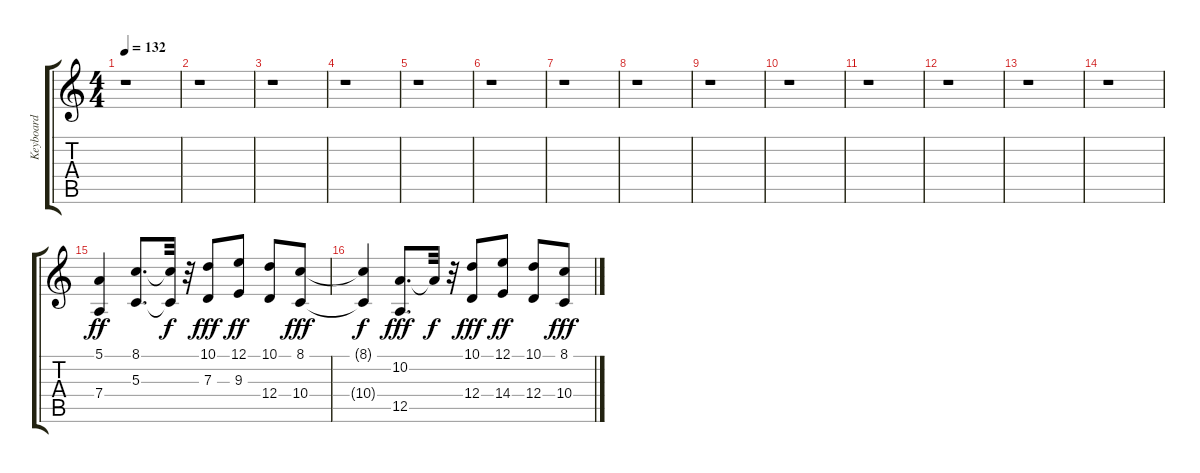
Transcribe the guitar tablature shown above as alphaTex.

\track ("Keyboard" "Keyboard") {instrument stringensemble1}
\staff {score tabs}
\tuning (E4 B3 G3 D3 A2 E2) {hide}
\ts (4 4)
\tempo 132
\clef g2
\ks c
r.1{dy f} |
r.1 |
r.1 |
r.1 |
r.1 |
r.1 |
r.1 |
r.1 |
r.1 |
r.1 |
r.1 |
r.1 |
r.1 |
r.1 |
(5.1 7.4).4{dy ff} (8.1 5.3).8{d} (8.1{t} 5.3{t}).32{dy f} r.32 (10.1 7.3).8{dy fff} (12.1 9.3).8{dy ff} (10.1 12.4).8 (8.1 10.4).8{dy fff} |
(8.1{t} 10.4{t}).4{dy f} (10.2 12.5).8{d dy fff} 10.2{t}.32{dy f} r.32 (10.1 12.4).8{dy fff} (12.1 14.4).8{dy ff} (10.1 12.4).8 (8.1 10.4).8{dy fff}
